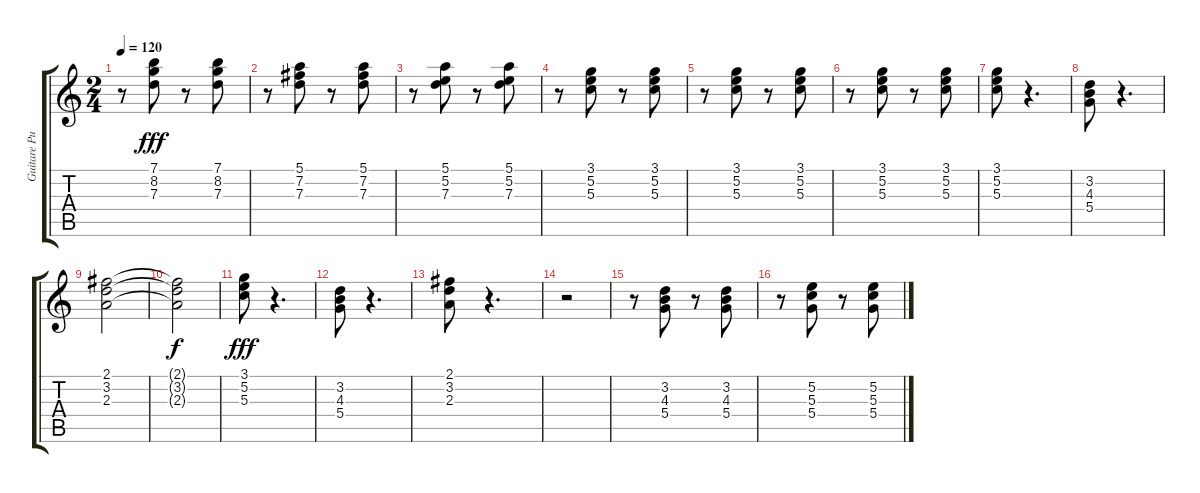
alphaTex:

\track ("Guitare Pulpul" "Guitare Pu") {instrument electricguitarclean}
\staff {score tabs}
\tuning (E4 B3 G3 D3 A2 E2) {hide}
\ts (2 4)
\tempo 120
\clef g2
\ks c
r.8{dy fff} (7.1 8.2 7.3).8 r.8 (7.1 8.2 7.3).8 |
r.8 (5.1 7.2 7.3).8 r.8 (5.1 7.2 7.3).8 |
r.8 (5.1 5.2 7.3).8 r.8 (5.1 5.2 7.3).8 |
r.8 (3.1 5.2 5.3).8 r.8 (3.1 5.2 5.3).8 |
r.8 (3.1 5.2 5.3).8 r.8 (3.1 5.2 5.3).8 |
r.8 (3.1 5.2 5.3).8 r.8 (3.1 5.2 5.3).8 |
(3.1 5.2 5.3).8 r.4{d} |
(3.2 4.3 5.4).8 r.4{d} |
(2.1 3.2 2.3).2 |
(2.1{t} 3.2{t} 2.3{t}).2{dy f} |
(3.1 5.2 5.3).8{dy fff} r.4{d} |
(3.2 4.3 5.4).8 r.4{d} |
(2.1 3.2 2.3).8 r.4{d} |
r.2 |
r.8 (3.2 4.3 5.4).8 r.8 (3.2 4.3 5.4).8 |
r.8 (5.2 5.3 5.4).8 r.8 (5.2 5.3 5.4).8
